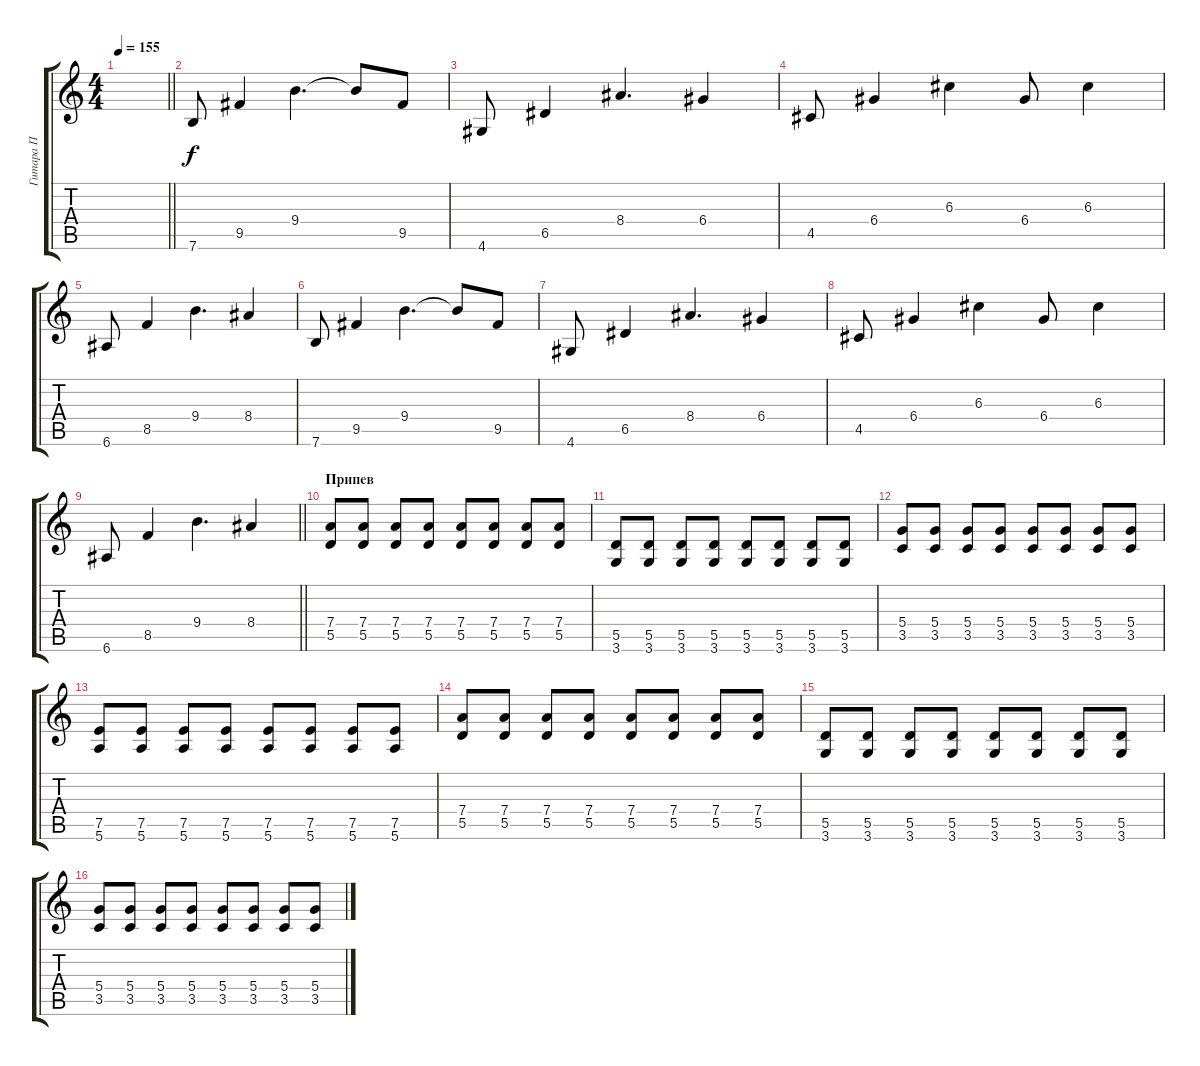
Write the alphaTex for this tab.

\track ("Гитара П" "Гитара П") {instrument distortionguitar}
\staff {score tabs}
\tuning (E4 B3 G3 D3 A2 E2) {hide}
\ts (4 4)
\tempo 155
\clef g2
\barLineRight lightlight
\ks c
|
\section ("" " ")
7.6.8 9.5.4 9.4.4{d} 9.4{t}.8 9.5.8 |
4.6.8 6.5.4 8.4.4{d} 6.4.4 |
4.5.8 6.4.4 6.3.4 6.4.8 6.3.4 |
6.6.8 8.5.4 9.4.4{d} 8.4.4 |
7.6.8 9.5.4 9.4.4{d} 9.4{t}.8 9.5.8 |
4.6.8 6.5.4 8.4.4{d} 6.4.4 |
4.5.8 6.4.4 6.3.4 6.4.8 6.3.4 |
\barLineRight lightlight
6.6.8 8.5.4 9.4.4{d} 8.4.4 |
\section ("" "Припев")
(7.4 5.5).8 (7.4 5.5).8 (7.4 5.5).8 (7.4 5.5).8 (7.4 5.5).8 (7.4 5.5).8 (7.4 5.5).8 (7.4 5.5).8 |
(5.5 3.6).8 (5.5 3.6).8 (5.5 3.6).8 (5.5 3.6).8 (5.5 3.6).8 (5.5 3.6).8 (5.5 3.6).8 (5.5 3.6).8 |
(5.4 3.5).8 (5.4 3.5).8 (5.4 3.5).8 (5.4 3.5).8 (5.4 3.5).8 (5.4 3.5).8 (5.4 3.5).8 (5.4 3.5).8 |
(7.5 5.6).8 (7.5 5.6).8 (7.5 5.6).8 (7.5 5.6).8 (7.5 5.6).8 (7.5 5.6).8 (7.5 5.6).8 (7.5 5.6).8 |
(7.4 5.5).8 (7.4 5.5).8 (7.4 5.5).8 (7.4 5.5).8 (7.4 5.5).8 (7.4 5.5).8 (7.4 5.5).8 (7.4 5.5).8 |
(5.5 3.6).8 (5.5 3.6).8 (5.5 3.6).8 (5.5 3.6).8 (5.5 3.6).8 (5.5 3.6).8 (5.5 3.6).8 (5.5 3.6).8 |
(5.4 3.5).8 (5.4 3.5).8 (5.4 3.5).8 (5.4 3.5).8 (5.4 3.5).8 (5.4 3.5).8 (5.4 3.5).8 (5.4 3.5).8
